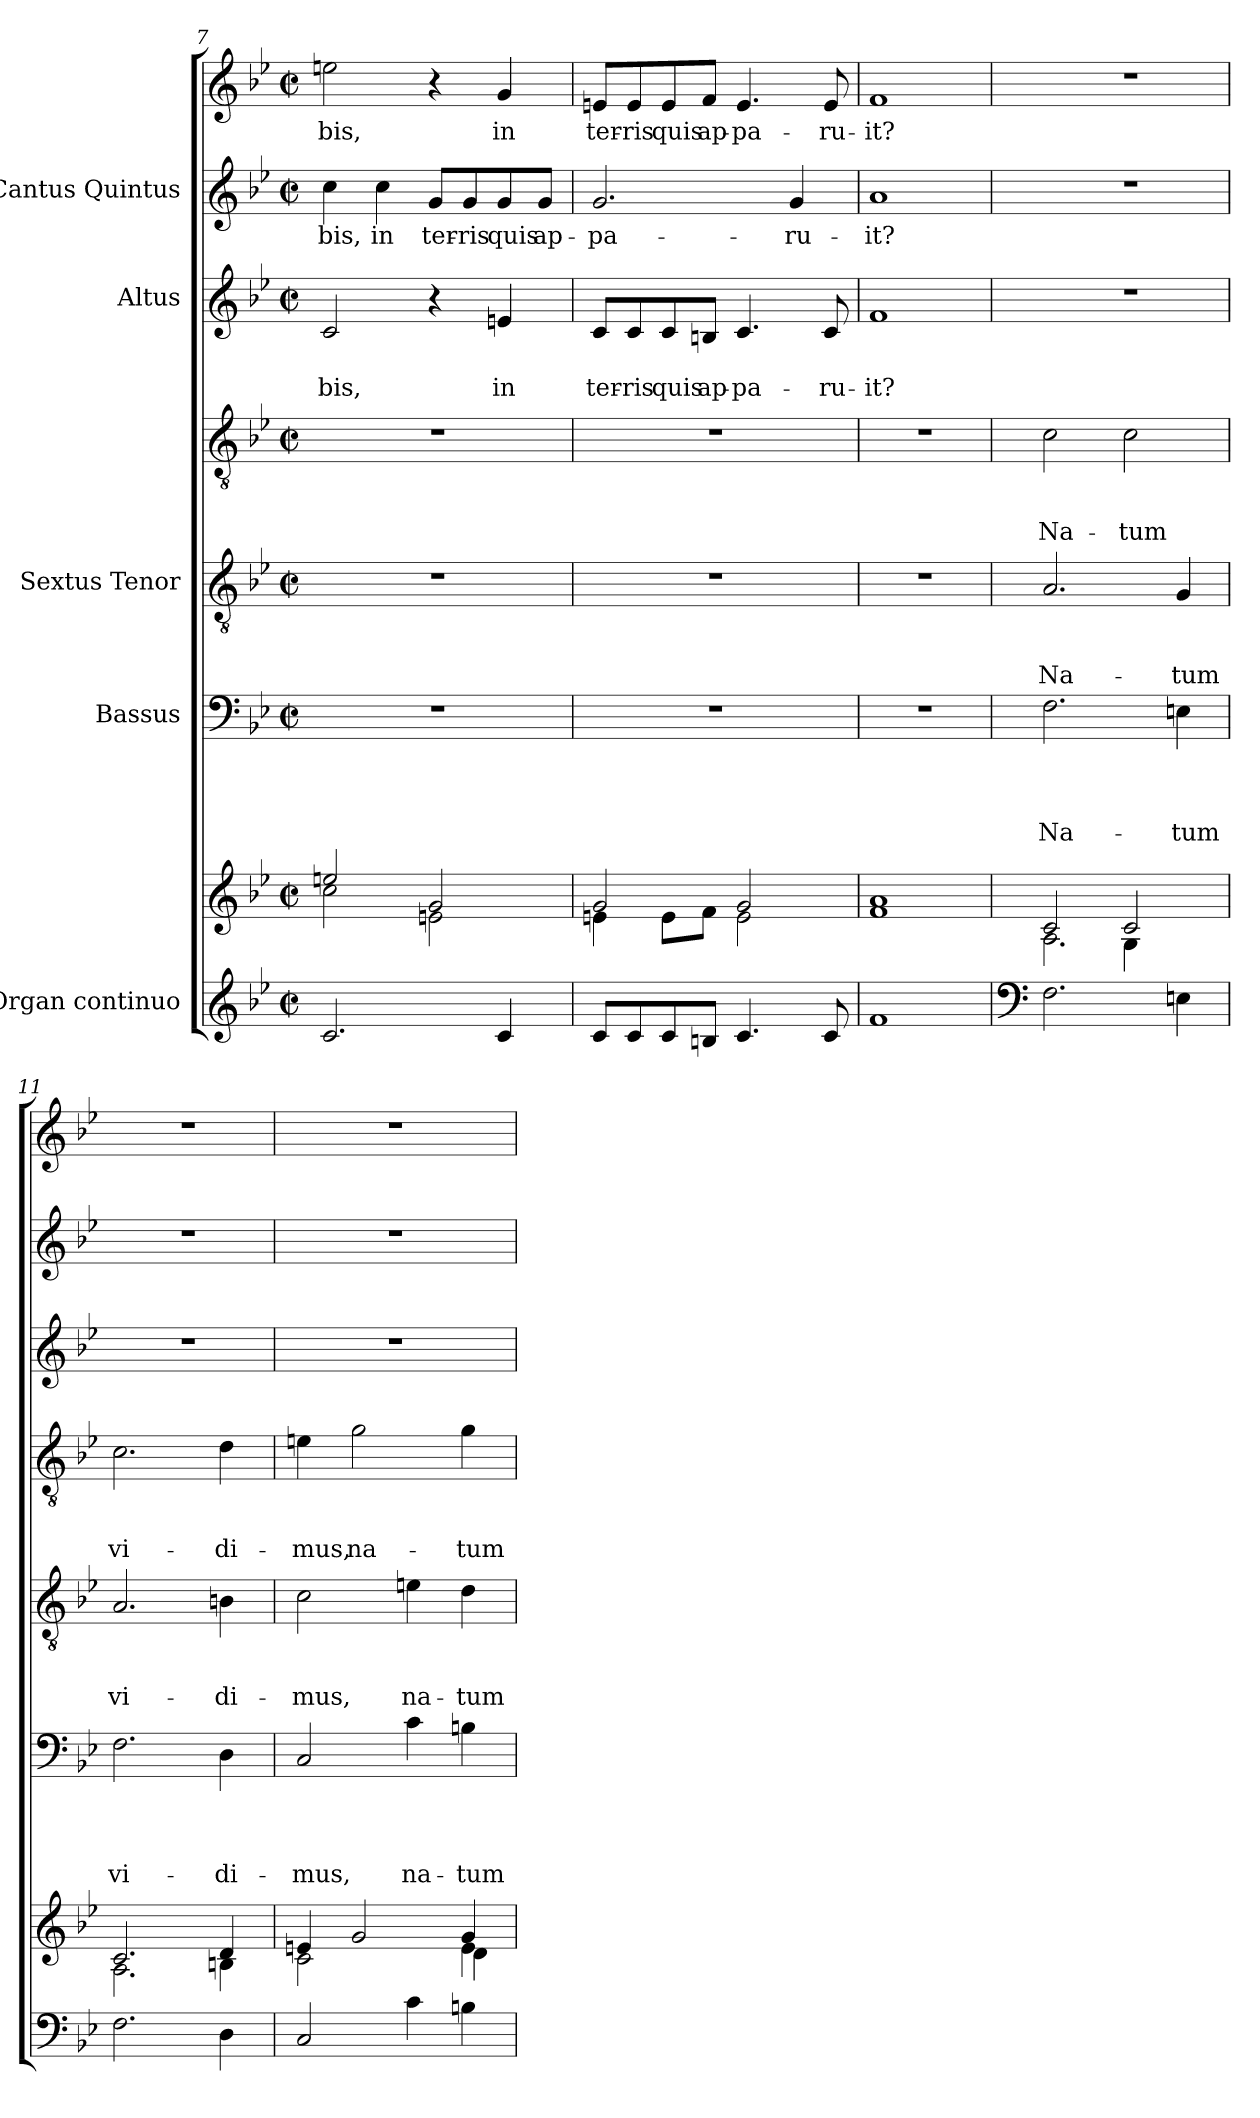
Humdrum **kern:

**kern	**kern	**kern	**text	**text	**text	**text	**kern	**text	**text	**text	**kern	**text	**text	**text	**kern	**text	**text	**kern	**text	**kern	**text
*part5	*part5	*part4	*part4	*part4	*part4	*part4	*part3	*part3	*part3	*part3	*part3	*part3	*part3	*part3	*part2	*part2	*part2	*part1	*part1	*part1	*part1
*staff8	*staff7	*staff6	*staff6	*staff6	*staff6	*staff6	*staff5	*staff5	*staff5	*staff5	*staff4	*staff4	*staff4	*staff4	*staff3	*staff3	*staff3	*staff2	*staff2	*staff1	*staff1
*I"Organ continuo	*	*I"Bassus	*	*	*	*	*I"Sextus Tenor	*	*	*	*	*	*	*	*I"Altus	*	*	*I"Cantus Quintus	*	*	*
!!LO:PB:g=z
*clefG2	*clefG2	*clefF4	*	*	*	*	*clefGv2	*	*	*	*clefGv2	*	*	*	*clefG2	*	*	*clefG2	*	*clefG2	*
*k[b-e-]	*k[b-e-]	*k[b-e-]	*	*	*	*	*k[b-e-]	*	*	*	*k[b-e-]	*	*	*	*k[b-e-]	*	*	*k[b-e-]	*	*k[b-e-]	*
*B-:	*B-:	*B-:	*	*	*	*	*B-:	*	*	*	*B-:	*	*	*	*B-:	*	*	*B-:	*	*B-:	*
*M2/2	*M2/2	*M2/2	*	*	*	*	*M2/2	*	*	*	*M2/2	*	*	*	*M2/2	*	*	*M2/2	*	*M2/2	*
*met(c|)	*met(c|)	*met(c|)	*	*	*	*	*met(c|)	*	*	*	*met(c|)	*	*	*	*met(c|)	*	*	*met(c|)	*	*met(c|)	*
=7	=7	=7	=7	=7	=7	=7	=7	=7	=7	=7	=7	=7	=7	=7	=7	=7	=7	=7	=7	=7	=7
*	*^	*	*	*	*	*	*	*	*	*	*	*	*	*	*	*	*	*	*	*	*
!	!	!	!	!	!	!	!	!	!	!	!	!	!	!	!	!	!	!LO:LY:b	!	!LO:LY:b	!	!LO:LY:b
2.c/	2een/	2cc\	1r	.	.	.	.	1r	.	.	.	1r	.	.	.	2c/	.	-bis,	4cc\	bis,	2een\	-bis,
!	!	!	!	!	!	!	!	!	!	!	!	!	!	!	!	!	!	!	!	!LO:LY:b	!	!
.	.	.	.	.	.	.	.	.	.	.	.	.	.	.	.	.	.	.	4cc\	in	.	.
!	!	!	!	!	!	!	!	!	!	!	!	!	!	!	!	!	!	!	!	!LO:LY:b	!	!
.	2g/	2en\	.	.	.	.	.	.	.	.	.	.	.	.	.	4r	.	.	8g/L	ter-	4r	.
!	!	!	!	!	!	!	!	!	!	!	!	!	!	!	!	!	!	!	!	!LO:LY:b:rj	!	!
.	.	.	.	.	.	.	.	.	.	.	.	.	.	.	.	.	.	.	8g/	-ris	.	.
!	!	!	!	!	!	!	!	!	!	!	!	!	!	!	!	!	!	!LO:LY:b	!	!LO:LY:b	!	!LO:LY:b
4c/	.	.	.	.	.	.	.	.	.	.	.	.	.	.	.	4en/	.	in	8g/	quis	4g/	in
!	!	!	!	!	!	!	!	!	!	!	!	!	!	!	!	!	!	!	!	!LO:LY:b	!	!
.	.	.	.	.	.	.	.	.	.	.	.	.	.	.	.	.	.	.	8g/J	ap-	.	.
=8	=8	=8	=8	=8	=8	=8	=8	=8	=8	=8	=8	=8	=8	=8	=8	=8	=8	=8	=8	=8	=8	=8
!	!	!	!	!	!	!	!	!	!	!	!	!	!	!	!	!	!	!LO:LY:b	!	!LO:LY:b	!	!LO:LY:b
8c/L	2g/	4en\	1r	.	.	.	.	1r	.	.	.	1r	.	.	.	8c/L	.	ter-	2.g/	-pa-	8en/L	-ter-
!	!	!	!	!	!	!	!	!	!	!	!	!	!	!	!	!	!	!LO:LY:b:rj	!	!	!	!LO:LY:b:rj
8c/	.	.	.	.	.	.	.	.	.	.	.	.	.	.	.	8c/	.	-ris	.	.	8e/	-ris
!	!	!	!	!	!	!	!	!	!	!	!	!	!	!	!	!	!	!LO:LY:b	!	!	!	!LO:LY:b
8c/	.	8e\L	.	.	.	.	.	.	.	.	.	.	.	.	.	8c/	.	quis	.	.	8e/	quis
!	!	!	!	!	!	!	!	!	!	!	!	!	!	!	!	!	!	!LO:LY:b	!	!	!	!LO:LY:b
8Bn/J	.	8f\J	.	.	.	.	.	.	.	.	.	.	.	.	.	8Bn/J	.	ap-	.	.	8f/J	ap-
!	!	!	!	!	!	!	!	!	!	!	!	!	!	!	!	!	!	!LO:LY:b:rj	!	!	!	!LO:LY:b:rj
4.c/	2g/	2e\	.	.	.	.	.	.	.	.	.	.	.	.	.	4.c/	.	-pa-	.	.	4.e/	-pa-
!	!	!	!	!	!	!	!	!	!	!	!	!	!	!	!	!	!	!	!	!LO:LY:b	!	!
.	.	.	.	.	.	.	.	.	.	.	.	.	.	.	.	.	.	.	4g/	-ru-	.	.
!	!	!	!	!	!	!	!	!	!	!	!	!	!	!	!	!	!	!LO:LY:b	!	!	!	!LO:LY:b
8c/	.	.	.	.	.	.	.	.	.	.	.	.	.	.	.	8c/	.	-ru-	.	.	8e/	-ru-
*	*v	*v	*	*	*	*	*	*	*	*	*	*	*	*	*	*	*	*	*	*	*	*
=9	=9	=9	=9	=9	=9	=9	=9	=9	=9	=9	=9	=9	=9	=9	=9	=9	=9	=9	=9	=9	=9
!	!	!	!	!	!	!	!	!	!	!	!	!	!	!	!	!	!LO:LY:b	!	!LO:LY:b	!	!LO:LY:b
1f	1f 1a	1r	.	.	.	.	1r	.	.	.	1r	.	.	.	1f	.	-it?	1a	it?	1f	-it?
=10	=10	=10	=10	=10	=10	=10	=10	=10	=10	=10	=10	=10	=10	=10	=10	=10	=10	=10	=10	=10	=10
*clefF4	*	*	*	*	*	*	*	*	*	*	*	*	*	*	*	*	*	*	*	*	*
*	*^	*	*	*	*	*	*	*	*	*	*	*	*	*	*	*	*	*	*	*	*
*	*	*^	*	*	*	*	*	*	*	*	*	*	*	*	*	*	*	*	*	*	*	*
!	!	!	!	!	!	!	!	!LO:LY:b	!	!	!	!LO:LY:b	!	!	!	!LO:LY:b	!	!	!	!	!	!	!
2.F\	2.A\	2c/	2ryy	2.F\	.	.	.	Na-	2.A/	.	.	Na-	2c\	.	.	Na-	1r	.	.	1r	.	1r	.
!	!	!	!	!	!	!	!	!	!	!	!	!	!	!	!	!LO:LY:b	!	!	!	!	!	!	!
.	.	2c/	4G\	.	.	.	.	.	.	.	.	.	2c\	.	.	-tum	.	.	.	.	.	.	.
!	!	!	!	!	!	!	!	!LO:LY:b	!	!	!	!LO:LY:b	!	!	!	!	!	!	!	!	!	!	!
4En\	4ryy	.	4ryy	4En\	.	.	.	-tum	4G/	.	.	-tum	.	.	.	.	.	.	.	.	.	.	.
=11	=11	=11	=11	=11	=11	=11	=11	=11	=11	=11	=11	=11	=11	=11	=11	=11	=11	=11	=11	=11	=11	=11	=11
!	!	!	!	!	!	!	!	!LO:LY:b	!	!	!	!LO:LY:b	!	!	!	!LO:LY:b	!	!	!	!	!	!	!
*	*	*v	*v	*	*	*	*	*	*	*	*	*	*	*	*	*	*	*	*	*	*	*	*
2.F\	2.c/	2.A\	2.F\	.	.	.	vi-	2.A/	.	.	-vi-	2.c\	.	.	vi-	1r	.	.	1r	.	1r	.
!	!	!	!	!	!	!	!LO:LY:b	!	!	!	!LO:LY:b	!	!	!	!LO:LY:b	!	!	!	!	!	!	!
4D\	4d/	4Bn\	4D\	.	.	.	-di-	4Bn\	.	.	-di-	4d\	.	.	-di-	.	.	.	.	.	.	.
=12	=12	=12	=12	=12	=12	=12	=12	=12	=12	=12	=12	=12	=12	=12	=12	=12	=12	=12	=12	=12	=12	=12
*	*^	*^	*	*	*	*	*	*	*	*	*	*	*	*	*	*	*	*	*	*	*	*
!	!	!	!	!	!	!	!	!	!LO:LY:b	!	!	!	!LO:LY:b	!	!	!	!LO:LY:b	!	!	!	!	!	!	!
2C/	2c\	4en/	2.ryy	2.ryy	2C/	.	.	.	-mus,	2c\	.	.	mus,	4en\	.	.	-mus,	1r	.	.	1r	.	1r	.
!	!	!	!	!	!	!	!	!	!	!	!	!	!	!	!	!	!LO:LY:b	!	!	!	!	!	!	!
.	.	2g/	.	.	.	.	.	.	.	.	.	.	.	2g\	.	.	na-	.	.	.	.	.	.	.
!	!	!	!	!	!	!	!	!	!LO:LY:b	!	!	!	!LO:LY:b	!	!	!	!	!	!	!	!	!	!	!
4c\	2ryy	.	.	.	4c\	.	.	.	na-	4en\	.	.	na-	.	.	.	.	.	.	.	.	.	.	.
!	!	!	!	!	!	!	!	!	!LO:LY:b	!	!	!	!LO:LY:b	!	!	!	!LO:LY:b	!	!	!	!	!	!	!
4Bn\	.	4e\	4d\	4g/	4Bn\	.	.	.	-tum	4d\	.	.	-tum	4g\	.	.	-tum	.	.	.	.	.	.	.
*	*v	*v	*v	*v	*	*	*	*	*	*	*	*	*	*	*	*	*	*	*	*	*	*	*	*
=	=	=	=	=	=	=	=	=	=	=	=	=	=	=	=	=	=	=	=	=	=
*-	*-	*-	*-	*-	*-	*-	*-	*-	*-	*-	*-	*-	*-	*-	*-	*-	*-	*-	*-	*-	*-
